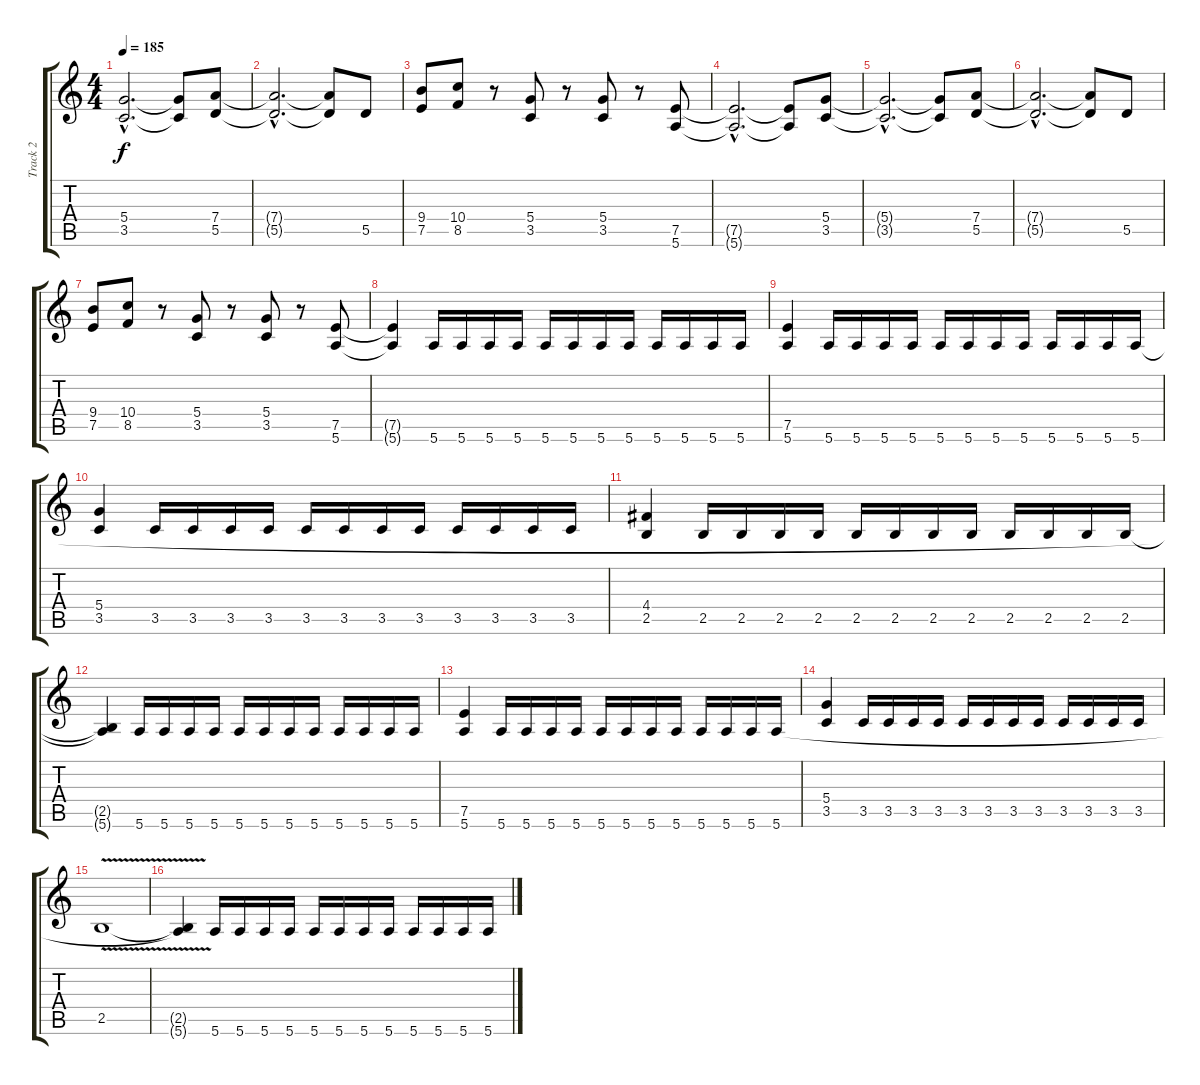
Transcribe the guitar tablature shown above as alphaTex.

\track ("Track 2" "Track 2") {instrument distortionguitar}
\staff {score tabs}
\tuning (E4 B3 G3 D3 A2 E2) {hide}
\ts (4 4)
\tempo 185
\clef g2
\ks c
(5.4{hac t} 3.5{hac t}).2{d dy f} (5.4{t} 3.5{t}).8 (7.4 5.5).8 |
(7.4{hac t} 5.5{hac t}).2{d} (7.4{t} 5.5{t}).8 5.5.8 |
(9.4 7.5).8 (10.4 8.5).8 r.8 (5.4 3.5).8 r.8 (5.4 3.5).8 r.8 (7.5 5.6).8 |
(7.5{hac t} 5.6{hac t}).2{d} (7.5{t} 5.6{t}).8 (5.4 3.5).8 |
(5.4{hac t} 3.5{hac t}).2{d} (5.4{t} 3.5{t}).8 (7.4 5.5).8 |
(7.4{hac t} 5.5{hac t}).2{d} (7.4{t} 5.5{t}).8 5.5.8 |
(9.4 7.5).8 (10.4 8.5).8 r.8 (5.4 3.5).8 r.8 (5.4 3.5).8 r.8 (7.5 5.6).8 |
(7.5{t} 5.6{t}).4 5.6.16 5.6.16 5.6.16 5.6.16 5.6.16 5.6.16 5.6.16 5.6.16 5.6.16 5.6.16 5.6.16 5.6.16 |
(7.5 5.6).4 5.6.16 5.6.16 5.6.16 5.6.16 5.6.16 5.6.16 5.6.16 5.6.16 5.6.16 5.6.16 5.6.16 5.6.16 |
(5.4 3.5).4 3.5.16 3.5.16 3.5.16 3.5.16 3.5.16 3.5.16 3.5.16 3.5.16 3.5.16 3.5.16 3.5.16 3.5.16 |
(4.4 2.5).4 2.5.16 2.5.16 2.5.16 2.5.16 2.5.16 2.5.16 2.5.16 2.5.16 2.5.16 2.5.16 2.5.16 2.5.16 |
(2.5{t} 5.6{t}).4 5.6.16 5.6.16 5.6.16 5.6.16 5.6.16 5.6.16 5.6.16 5.6.16 5.6.16 5.6.16 5.6.16 5.6.16 |
(7.5 5.6).4 5.6.16 5.6.16 5.6.16 5.6.16 5.6.16 5.6.16 5.6.16 5.6.16 5.6.16 5.6.16 5.6.16 5.6.16 |
(5.4 3.5).4 3.5.16 3.5.16 3.5.16 3.5.16 3.5.16 3.5.16 3.5.16 3.5.16 3.5.16 3.5.16 3.5.16 3.5.16 |
2.5{v}.1 |
(2.5{t} 5.6{t}).4 5.6.16 5.6.16 5.6.16 5.6.16 5.6.16 5.6.16 5.6.16 5.6.16 5.6.16 5.6.16 5.6.16 5.6.16
